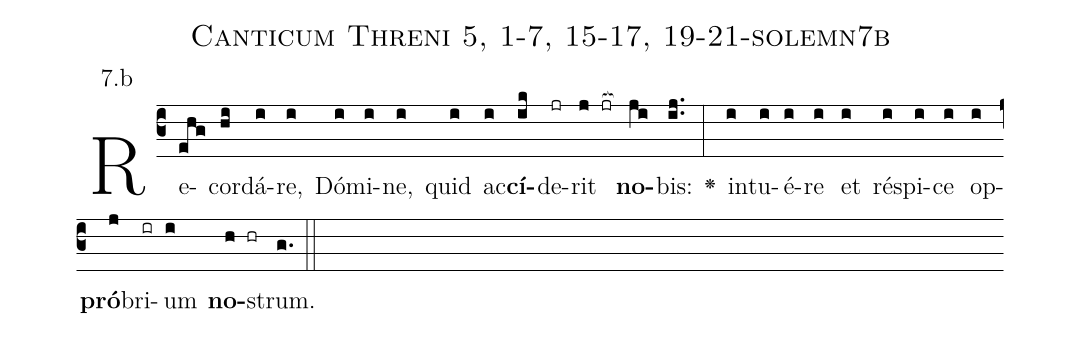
name: Canticum Threni 5, 1-7, 15-17, 19-21-solemn7b;
annotation: 7.b;
%%
(c3)Re(ehg)cor(hi)dá(i)re,(i) Dó(i)mi(i)ne,(i) quid(i) ac(i)<b>cí</b>(ik)de(jr)rit(j jr[ocb:1{]) <b>no</b>(ji[ocb:0}])bis:(ij..) <v>\greheightstar</v>(:) in(i)tu(i)é(i)re(i) et(i) ré(i)spi(i)ce(i) op(i)<b>pró</b>(j)bri(ir)um(i) <b>no</b>(h hr)strum.(g.) (::)


%E(i) u(i) o(j) u(i) a(h) e.(g.) (::)
